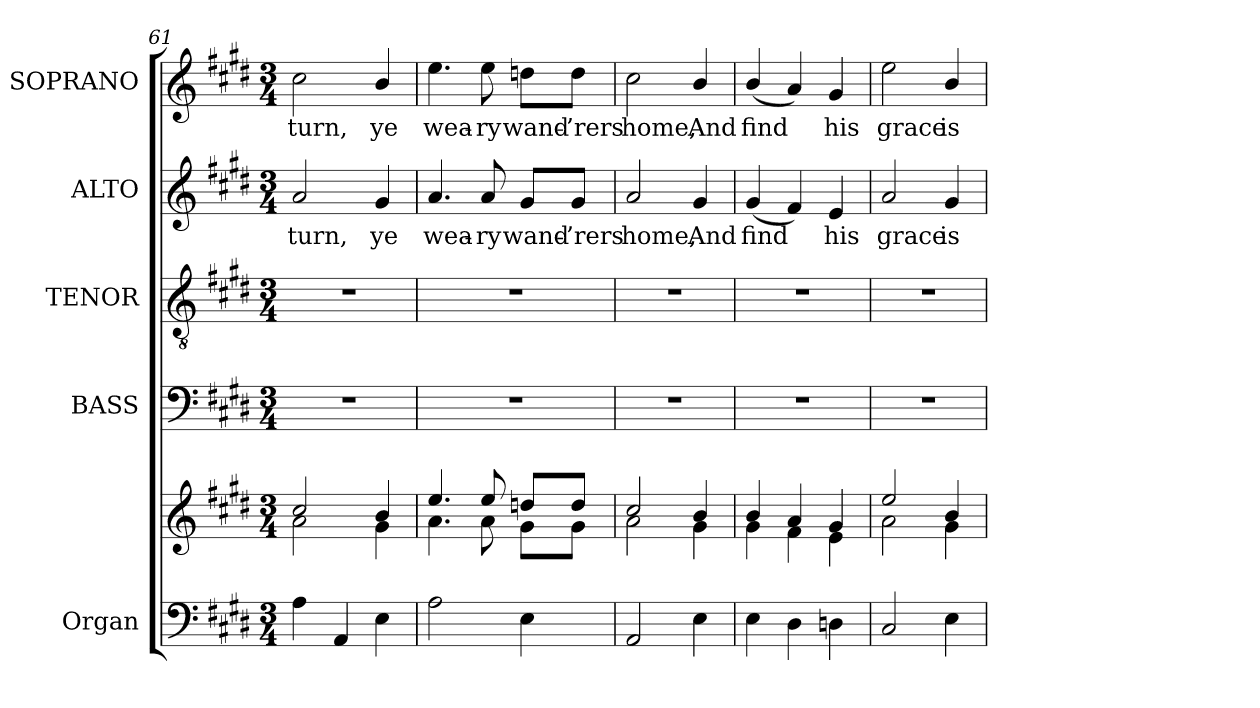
**kern	**kern	**kern	**kern	**kern	**text	**kern	**text
*part5	*part5	*part4	*part3	*part2	*part2	*part1	*part1
*staff6	*staff5	*staff4	*staff3	*staff2	*staff2	*staff1	*staff1
*I"Organ	*	*I"BASS	*I"TENOR	*I"ALTO	*	*I"SOPRANO	*
*I'Org.	*	*I'B.	*I'T.	*I'A.	*	*I'S.	*
*clefF4	*clefG2	*clefF4	*clefGv2	*clefG2	*	*clefG2	*
*	*	*	*ITrd7c12	*	*	*	*
*k[f#c#g#d#]	*k[f#c#g#d#]	*k[f#c#g#d#]	*k[f#c#g#d#]	*k[f#c#g#d#]	*	*k[f#c#g#d#]	*
*E:	*E:	*E:	*E:	*E:	*	*E:	*
*M3/4	*M3/4	*M3/4	*M3/4	*M3/4	*	*M3/4	*
=61	=61	=61	=61	=61	=61	=61	=61
*	*^	*	*	*	*	*	*
!	!	!	!LO:N:vis=1	!LO:N:vis=1	!	!	!	!
!	!	!	!	!	!	!LO:LY:b:color=#000000	!	!
!	!	!	!	!	!	!	!	!LO:LY:b:color=#000000
4Ai\	2cc#i/	2ai\	2.r	2.r	2ai/	-turn,	2cc#i\	-turn,
4AAi/	.	.	.	.	.	.	.	.
!	!	!	!	!	!	!LO:LY:b:color=#000000	!	!
!	!	!	!	!	!	!	!	!LO:LY:b:color=#000000
4Ei\	4bi/	4g#i\	.	.	4g#i/	ye	4bi/	ye
=62	=62	=62	=62	=62	=62	=62	=62	=62
!	!	!	!LO:N:vis=1	!LO:N:vis=1	!	!	!	!
!	!	!	!	!	!	!LO:LY:b:color=#000000	!	!
!	!	!	!	!	!	!	!	!LO:LY:b:color=#000000
2Ai\	4.eei/	4.ai\	2.r	2.r	4.ai/	wea-	4.eei\	wea-
!	!	!	!	!	!	!LO:LY:b:color=#000000	!	!
!	!	!	!	!	!	!	!	!LO:LY:b:color=#000000
.	8eei/	8ai\	.	.	8ai/	-ry	8eei\	-ry
!	!	!	!	!	!	!LO:LY:b:color=#000000	!	!
!	!	!	!	!	!	!	!	!LO:LY:b:color=#000000
4Ei\	8ddni/L	8g#i\L	.	.	8g#i/L	wand-	8ddni\L	wand-
!	!	!	!	!	!	!LO:LY:b:color=#000000	!	!
!	!	!	!	!	!	!	!	!LO:LY:b:color=#000000
.	8ddi/J	8g#i\J	.	.	8g#i/J	-’rers	8ddi\J	-’rers
=63	=63	=63	=63	=63	=63	=63	=63	=63
!	!	!	!LO:N:vis=1	!LO:N:vis=1	!	!	!	!
!	!	!	!	!	!	!LO:LY:b:color=#000000	!	!
!	!	!	!	!	!	!	!	!LO:LY:b:color=#000000
2AAi/	2cc#i/	2ai\	2.r	2.r	2ai/	home,	2cc#i\	home,
!	!	!	!	!	!	!LO:LY:b:color=#000000	!	!
!	!	!	!	!	!	!	!	!LO:LY:b:color=#000000
4Ei\	4bi/	4g#i\	.	.	4g#i/	And	4bi/	And
!!LO:LB:g=z
=64	=64	=64	=64	=64	=64	=64	=64	=64
!	!	!	!LO:N:vis=1	!LO:N:vis=1	!	!	!	!
!	!	!	!	!	!	!LO:LY:b:color=#000000	!	!
!	!	!	!	!	!	!	!	!LO:LY:b:color=#000000
4Ei\	4bi/	4g#i\	2.r	2.r	(4g#i/	find	(4bi/	find
4D#i\	4ai/	4f#i\	.	.	4f#i/)	.	4ai/)	.
!	!	!	!	!	!	!LO:LY:b:color=#000000	!	!
!	!	!	!	!	!	!	!	!LO:LY:b:color=#000000
4Dni\	4g#i/	4ei\	.	.	4ei/	his	4g#i/	his
=65	=65	=65	=65	=65	=65	=65	=65	=65
!	!	!	!LO:N:vis=1	!LO:N:vis=1	!	!	!	!
!	!	!	!	!	!	!LO:LY:b:color=#000000	!	!
!	!	!	!	!	!	!	!	!LO:LY:b:color=#000000
2C#i/	2eei/	2ai\	2.r	2.r	2ai/	grace	2eei\	grace
!	!	!	!	!	!	!LO:LY:b:color=#000000	!	!
!	!	!	!	!	!	!	!	!LO:LY:b:color=#000000
4Ei\	4bi/	4g#i\	.	.	4g#i/	is	4bi/	is
*	*v	*v	*	*	*	*	*	*
=	=	=	=	=	=	=	=
*-	*-	*-	*-	*-	*-	*-	*-
